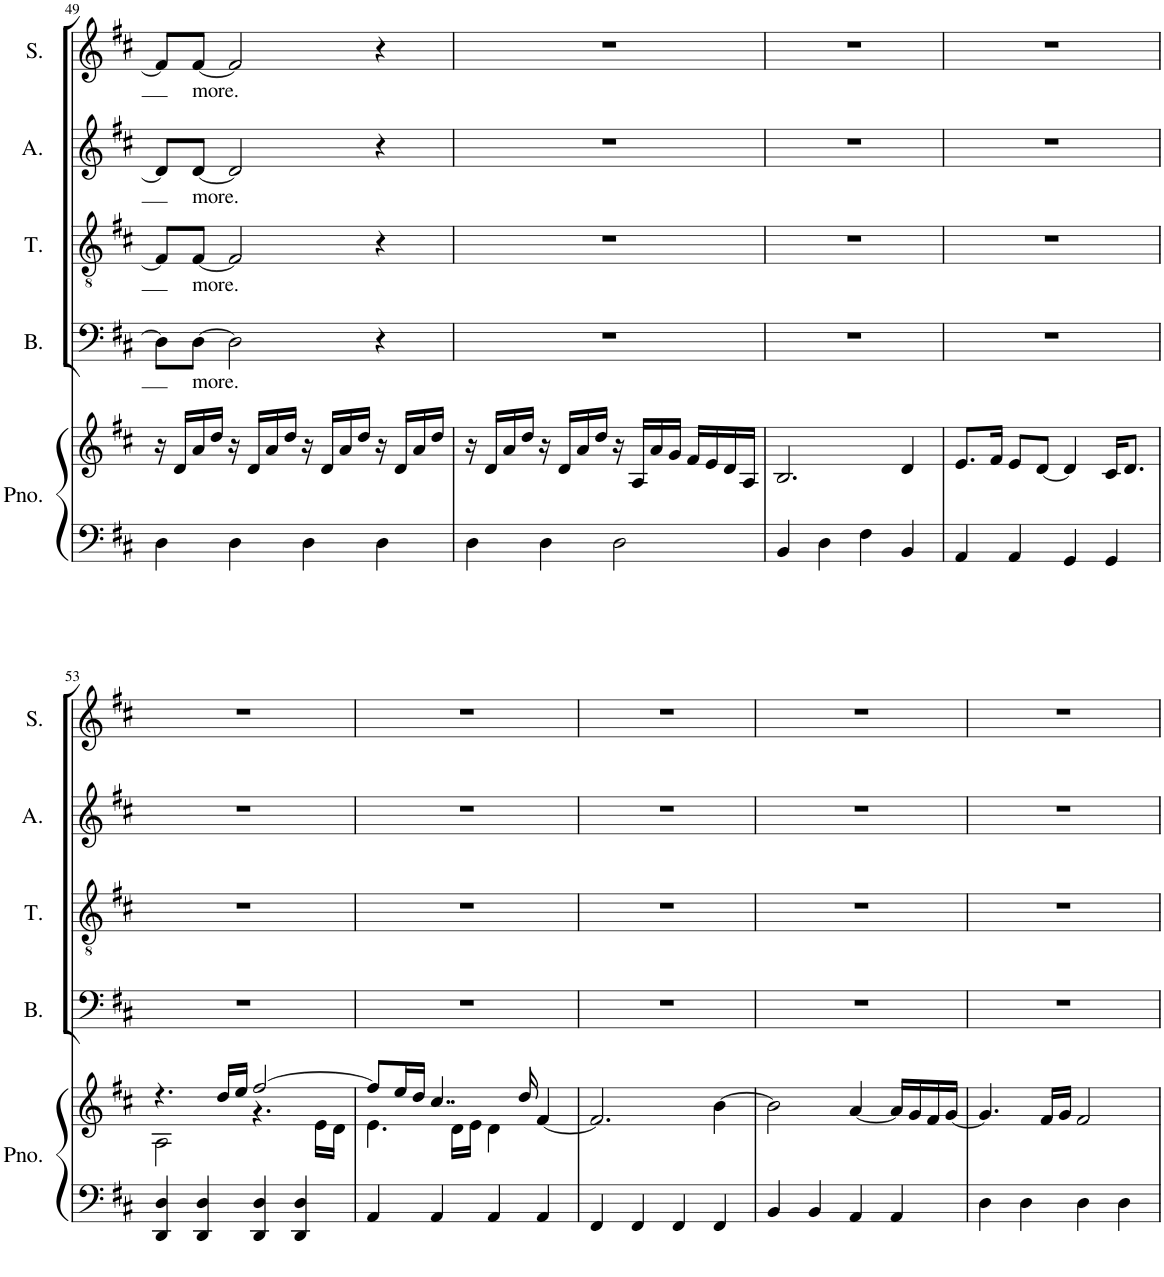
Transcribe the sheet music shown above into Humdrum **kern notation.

**kern	**kern	**kern	**text	**kern	**text	**kern	**text	**kern	**text
*part5	*part5	*part4	*part4	*part3	*part3	*part2	*part2	*part1	*part1
*staff6	*staff5	*staff4	*staff4	*staff3	*staff3	*staff2	*staff2	*staff1	*staff1
*I"Piano	*	*I"Bass	*	*I"Tenor	*	*I"Alto	*	*I"Soprano	*
*I'Pno.	*	*I'B.	*	*I'T.	*	*I'A.	*	*I'S.	*
!!LO:PB:g=z
*clefF4	*clefG2	*clefF4	*	*clefGv2	*	*clefG2	*	*clefG2	*
*k[f#c#]	*k[f#c#]	*k[f#c#]	*	*k[f#c#]	*	*k[f#c#]	*	*k[f#c#]	*
*M4/4	*M4/4	*M4/4	*	*M4/4	*	*M4/4	*	*M4/4	*
=49	=49	=49	=49	=49	=49	=49	=49	=49	=49
4D\	16r	8D\L]	.	8F#/L]	.	8d/L]	.	8f#/L]	.
.	16d/LL	.	.	.	.	.	.	.	.
!	!	!	!LO:LY:b	!	!LO:LY:b	!	!LO:LY:b	!	!LO:LY:b
.	16a/	[8D\J	more.	[8F#/J	more.	[8d/J	more.	[8f#/J	more.
.	16dd/JJ	.	.	.	.	.	.	.	.
4D\	16r	2D\]	.	2F#/]	.	2d/]	.	2f#/]	.
.	16d/LL	.	.	.	.	.	.	.	.
.	16a/	.	.	.	.	.	.	.	.
.	16dd/JJ	.	.	.	.	.	.	.	.
4D\	16r	.	.	.	.	.	.	.	.
.	16d/LL	.	.	.	.	.	.	.	.
.	16a/	.	.	.	.	.	.	.	.
.	16dd/JJ	.	.	.	.	.	.	.	.
4D\	16r	4r	.	4r	.	4r	.	4r	.
.	16d/LL	.	.	.	.	.	.	.	.
.	16a/	.	.	.	.	.	.	.	.
.	16dd/JJ	.	.	.	.	.	.	.	.
=50	=50	=50	=50	=50	=50	=50	=50	=50	=50
4D\	16r	1r	.	1r	.	1r	.	1r	.
.	16d/LL	.	.	.	.	.	.	.	.
.	16a/	.	.	.	.	.	.	.	.
.	16dd/JJ	.	.	.	.	.	.	.	.
4D\	16r	.	.	.	.	.	.	.	.
.	16d/LL	.	.	.	.	.	.	.	.
.	16a/	.	.	.	.	.	.	.	.
.	16dd/JJ	.	.	.	.	.	.	.	.
2D\	16r	.	.	.	.	.	.	.	.
.	16A/LL	.	.	.	.	.	.	.	.
.	16a/	.	.	.	.	.	.	.	.
.	16g/JJ	.	.	.	.	.	.	.	.
.	16f#/LL	.	.	.	.	.	.	.	.
.	16e/	.	.	.	.	.	.	.	.
.	16d/	.	.	.	.	.	.	.	.
.	16A/JJ	.	.	.	.	.	.	.	.
=51	=51	=51	=51	=51	=51	=51	=51	=51	=51
4BB/	2.B/	1r	.	1r	.	1r	.	1r	.
4D\	.	.	.	.	.	.	.	.	.
4F#\	.	.	.	.	.	.	.	.	.
4BB/	4d/	.	.	.	.	.	.	.	.
=52	=52	=52	=52	=52	=52	=52	=52	=52	=52
4AA/	8.e/L	1r	.	1r	.	1r	.	1r	.
.	16f#/Jk	.	.	.	.	.	.	.	.
4AA/	8e/L	.	.	.	.	.	.	.	.
.	[8d/J	.	.	.	.	.	.	.	.
4GG/	4d/]	.	.	.	.	.	.	.	.
4GG/	16c#/KL	.	.	.	.	.	.	.	.
.	8.d/J	.	.	.	.	.	.	.	.
!!LO:LB:g=z
=53	=53	=53	=53	=53	=53	=53	=53	=53	=53
*	*^	*	*	*	*	*	*	*	*
4DD/ 4D/	4.r	2A\	1r	.	1r	.	1r	.	1r	.
4DD/ 4D/	.	.	.	.	.	.	.	.	.	.
.	16dd/LL	.	.	.	.	.	.	.	.	.
.	16ee/JJ	.	.	.	.	.	.	.	.	.
4DD/ 4D/	[2ff#/	4.r	.	.	.	.	.	.	.	.
4DD/ 4D/	.	.	.	.	.	.	.	.	.	.
.	.	16e\LL	.	.	.	.	.	.	.	.
.	.	16d\JJ	.	.	.	.	.	.	.	.
=54	=54	=54	=54	=54	=54	=54	=54	=54	=54	=54
4AA/	8ff#/L]	4.e\	1r	.	1r	.	1r	.	1r	.
.	16ee/L	.	.	.	.	.	.	.	.	.
.	16dd/JJ	.	.	.	.	.	.	.	.	.
4AA/	4..cc#/	.	.	.	.	.	.	.	.	.
.	.	16d\LL	.	.	.	.	.	.	.	.
.	.	16e\JJ	.	.	.	.	.	.	.	.
4AA/	.	4d\	.	.	.	.	.	.	.	.
.	16dd/	.	.	.	.	.	.	.	.	.
4AA/	[4f#/	4ryy	.	.	.	.	.	.	.	.
*	*v	*v	*	*	*	*	*	*	*	*
=55	=55	=55	=55	=55	=55	=55	=55	=55	=55
4FF#/	2.f#/]	1r	.	1r	.	1r	.	1r	.
4FF#/	.	.	.	.	.	.	.	.	.
4FF#/	.	.	.	.	.	.	.	.	.
4FF#/	[4b\	.	.	.	.	.	.	.	.
=56	=56	=56	=56	=56	=56	=56	=56	=56	=56
4BB/	2b\]	1r	.	1r	.	1r	.	1r	.
4BB/	.	.	.	.	.	.	.	.	.
4AA/	[4a/	.	.	.	.	.	.	.	.
4AA/	16a/LL]	.	.	.	.	.	.	.	.
.	16g/	.	.	.	.	.	.	.	.
.	16f#/	.	.	.	.	.	.	.	.
.	[16g/JJ	.	.	.	.	.	.	.	.
=57	=57	=57	=57	=57	=57	=57	=57	=57	=57
4D\	4.g/]	1r	.	1r	.	1r	.	1r	.
4D\	.	.	.	.	.	.	.	.	.
.	16f#/LL	.	.	.	.	.	.	.	.
.	16g/JJ	.	.	.	.	.	.	.	.
4D\	2f#/	.	.	.	.	.	.	.	.
4D\	.	.	.	.	.	.	.	.	.
=	=	=	=	=	=	=	=	=	=
*-	*-	*-	*-	*-	*-	*-	*-	*-	*-
